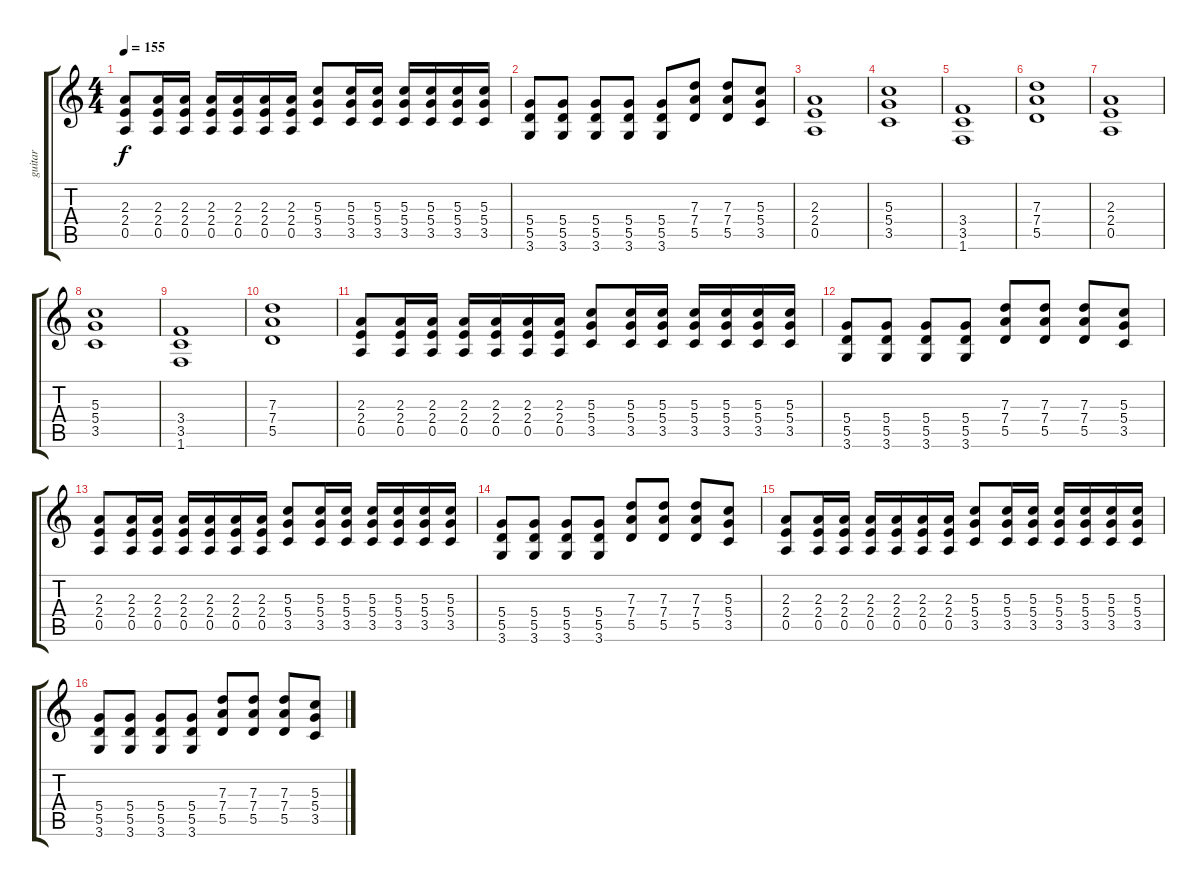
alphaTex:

\track ("guitar" "guitar") {instrument distortionguitar}
\staff {score tabs}
\tuning (E4 B3 G3 D3 A2 E2) {hide}
\ts (4 4)
\tempo 155
\clef g2
\ks c
(2.3 2.4 0.5).8{dy f} (2.3 2.4 0.5).16 (2.3 2.4 0.5).16 (2.3 2.4 0.5).16 (2.3 2.4 0.5).16 (2.3 2.4 0.5).16 (2.3 2.4 0.5).16 (5.3 5.4 3.5).8 (5.3 5.4 3.5).16 (5.3 5.4 3.5).16 (5.3 5.4 3.5).16 (5.3 5.4 3.5).16 (5.3 5.4 3.5).16 (5.3 5.4 3.5).16 |
(5.4 5.5 3.6).8 (5.4 5.5 3.6).8 (5.4 5.5 3.6).8 (5.4 5.5 3.6).8 (5.4 5.5 3.6).8 (7.3 7.4 5.5).8 (7.3 7.4 5.5).8 (5.3 5.4 3.5).8 |
(2.3 2.4 0.5).1 |
(5.3 5.4 3.5).1 |
(3.4 3.5 1.6).1 |
(7.3 7.4 5.5).1 |
(2.3 2.4 0.5).1 |
(5.3 5.4 3.5).1 |
(3.4 3.5 1.6).1 |
(7.3 7.4 5.5).1 |
(2.3 2.4 0.5).8 (2.3 2.4 0.5).16 (2.3 2.4 0.5).16 (2.3 2.4 0.5).16 (2.3 2.4 0.5).16 (2.3 2.4 0.5).16 (2.3 2.4 0.5).16 (5.3 5.4 3.5).8 (5.3 5.4 3.5).16 (5.3 5.4 3.5).16 (5.3 5.4 3.5).16 (5.3 5.4 3.5).16 (5.3 5.4 3.5).16 (5.3 5.4 3.5).16 |
(5.4 5.5 3.6).8 (5.4 5.5 3.6).8 (5.4 5.5 3.6).8 (5.4 5.5 3.6).8 (7.3 7.4 5.5).8 (7.3 7.4 5.5).8 (7.3 7.4 5.5).8 (5.3 5.4 3.5).8 |
(2.3 2.4 0.5).8 (2.3 2.4 0.5).16 (2.3 2.4 0.5).16 (2.3 2.4 0.5).16 (2.3 2.4 0.5).16 (2.3 2.4 0.5).16 (2.3 2.4 0.5).16 (5.3 5.4 3.5).8 (5.3 5.4 3.5).16 (5.3 5.4 3.5).16 (5.3 5.4 3.5).16 (5.3 5.4 3.5).16 (5.3 5.4 3.5).16 (5.3 5.4 3.5).16 |
(5.4 5.5 3.6).8 (5.4 5.5 3.6).8 (5.4 5.5 3.6).8 (5.4 5.5 3.6).8 (7.3 7.4 5.5).8 (7.3 7.4 5.5).8 (7.3 7.4 5.5).8 (5.3 5.4 3.5).8 |
(2.3 2.4 0.5).8 (2.3 2.4 0.5).16 (2.3 2.4 0.5).16 (2.3 2.4 0.5).16 (2.3 2.4 0.5).16 (2.3 2.4 0.5).16 (2.3 2.4 0.5).16 (5.3 5.4 3.5).8 (5.3 5.4 3.5).16 (5.3 5.4 3.5).16 (5.3 5.4 3.5).16 (5.3 5.4 3.5).16 (5.3 5.4 3.5).16 (5.3 5.4 3.5).16 |
(5.4 5.5 3.6).8 (5.4 5.5 3.6).8 (5.4 5.5 3.6).8 (5.4 5.5 3.6).8 (7.3 7.4 5.5).8 (7.3 7.4 5.5).8 (7.3 7.4 5.5).8 (5.3 5.4 3.5).8
